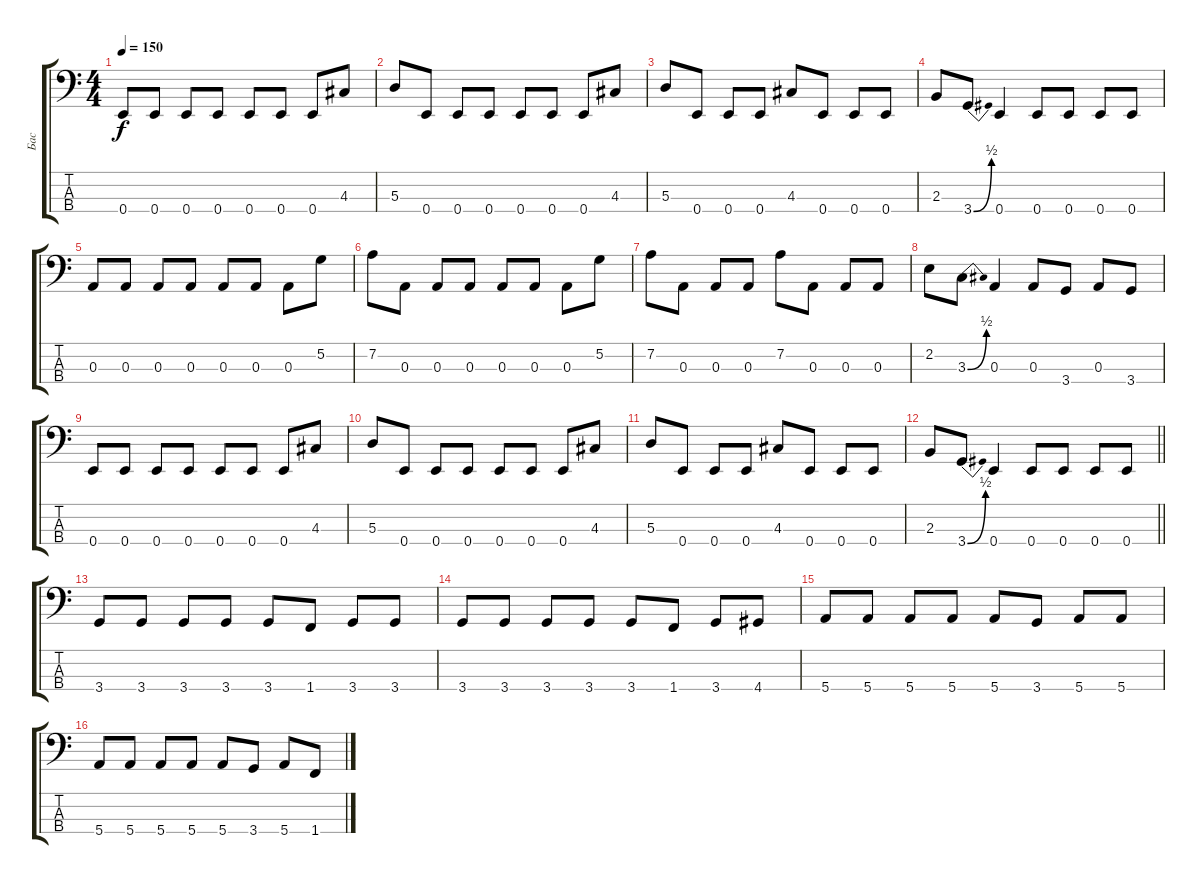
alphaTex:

\track ("Бас" "Бас") {instrument electricbassfinger}
\staff {score tabs}
\tuning (G2 D2 A1 E1) {hide}
\ts (4 4)
\tempo 150
\clef f4
\ks c
0.4.8{dy f} 0.4.8 0.4.8 0.4.8 0.4.8 0.4.8 0.4.8 4.3.8 |
5.3.8 0.4.8 0.4.8 0.4.8 0.4.8 0.4.8 0.4.8 4.3.8 |
5.3.8 0.4.8 0.4.8 0.4.8 4.3.8 0.4.8 0.4.8 0.4.8 |
2.3.8 3.4{be (bend 0 0 60 2)}.8 0.4.4 0.4.8 0.4.8 0.4.8 0.4.8 |
0.3.8 0.3.8 0.3.8 0.3.8 0.3.8 0.3.8 0.3.8 5.2.8 |
7.2.8 0.3.8 0.3.8 0.3.8 0.3.8 0.3.8 0.3.8 5.2.8 |
7.2.8 0.3.8 0.3.8 0.3.8 7.2.8 0.3.8 0.3.8 0.3.8 |
2.2.8 3.3{be (bend 0 0 60 2)}.8 0.3.4 0.3.8 3.4.8 0.3.8 3.4.8 |
0.4.8 0.4.8 0.4.8 0.4.8 0.4.8 0.4.8 0.4.8 4.3.8 |
5.3.8 0.4.8 0.4.8 0.4.8 0.4.8 0.4.8 0.4.8 4.3.8 |
5.3.8 0.4.8 0.4.8 0.4.8 4.3.8 0.4.8 0.4.8 0.4.8 |
\barLineRight lightlight
2.3.8 3.4{be (bend 0 0 60 2)}.8 0.4.4 0.4.8 0.4.8 0.4.8 0.4.8 |
3.4.8 3.4.8 3.4.8 3.4.8 3.4.8 1.4.8 3.4.8 3.4.8 |
3.4.8 3.4.8 3.4.8 3.4.8 3.4.8 1.4.8 3.4.8 4.4.8 |
5.4.8 5.4.8 5.4.8 5.4.8 5.4.8 3.4.8 5.4.8 5.4.8 |
5.4.8 5.4.8 5.4.8 5.4.8 5.4.8 3.4.8 5.4.8 1.4.8
